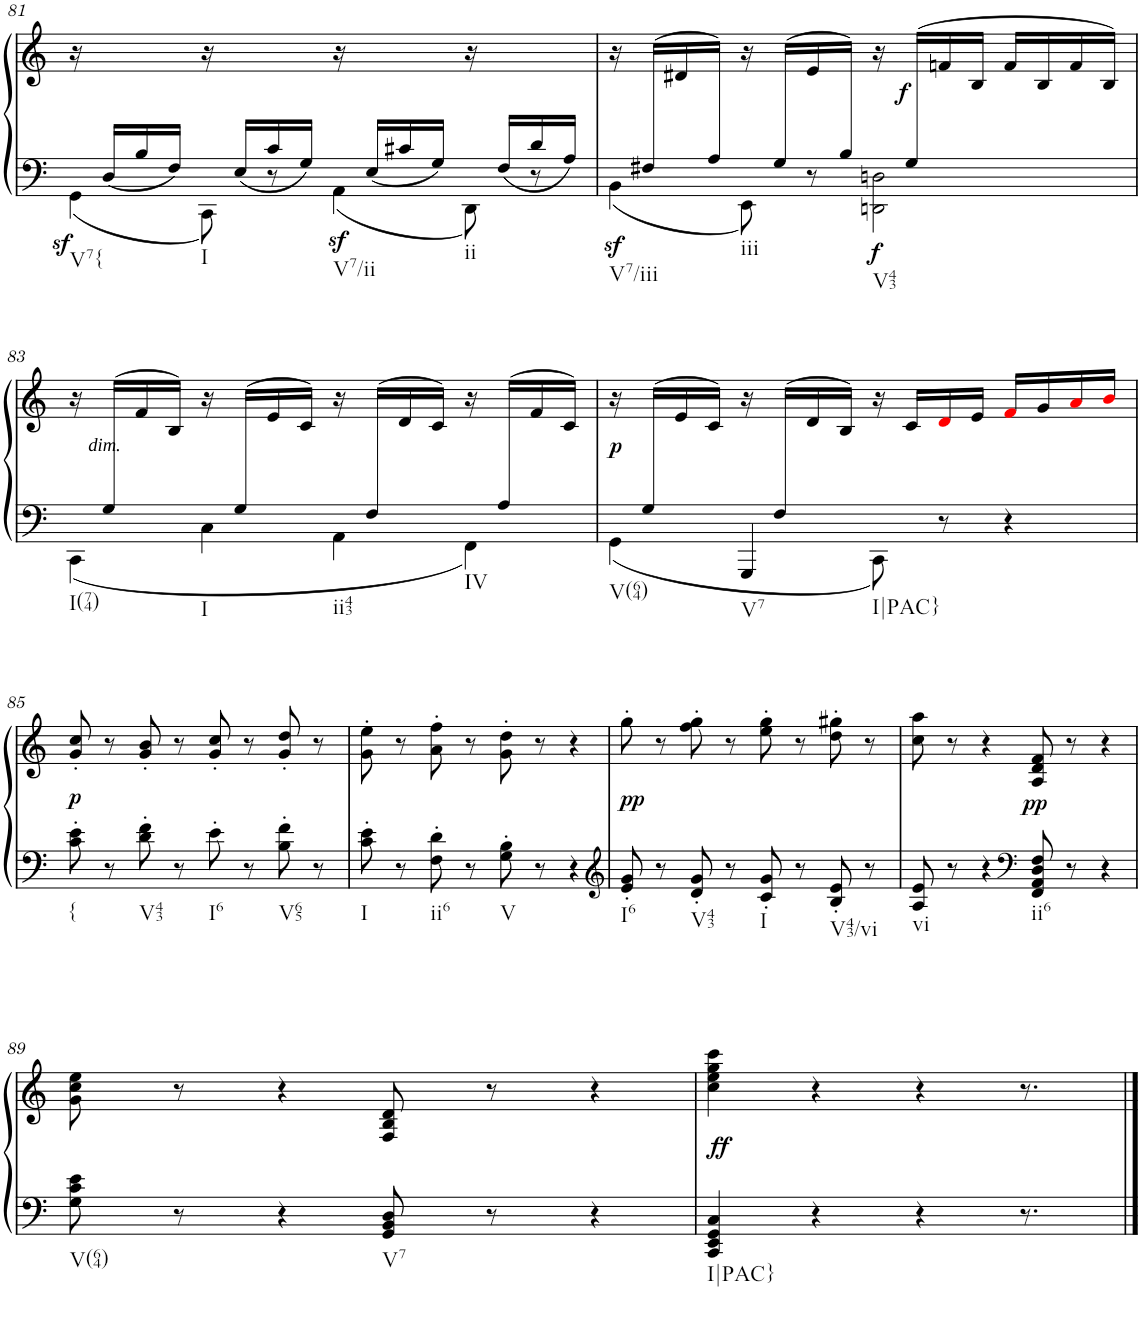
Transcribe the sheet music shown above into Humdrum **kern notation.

**kern	**kern	**dynam
*part1	*part1	*part1
*staff2	*staff1	*staff1/2
*I"Piano	*	*
*I'Pno	*	*
!!LO:PB:g=z
*clefF4	*clefG2	*
*k[]	*k[]	*
*M4/4	*M4/4	*
*met(c|)	*met(c|)	*
=81	=81	=81
*^	*	*
!LO:TX:b:t=V7{	!	!	!
!	!	!	!LO:DY:b=2
16ryy	4GG\	16r	sf
16D/LL	.	8.ryy	.
16B/	.	.	.
16F/JJ	.	.	.
!LO:TX:b:t=I	!	!	!
16ryy	8CC\	16r	.
16E/LL	.	8.ryy	.
16c/	8r	.	.
16G/JJ	.	.	.
!LO:TX:b:t=V7/ii	!	!	!
!	!	!	!LO:DY:b=2
16ryy	4AA\	16r	sf
16E/LL	.	8.ryy	.
16c#X/	.	.	.
16G/JJ	.	.	.
!LO:TX:b:t=ii	!	!	!
16ryy	8DD\	16r	.
16F/LL	.	8.ryy	.
16d/	8r	.	.
16A/JJ	.	.	.
=82	=82	=82	=82
!LO:TX:b:t=V7/iii	!	!	!
!	!	!	!LO:DY:b=2
16ryy	4BB\	16r	sf
16F#X/LL	.	16ryy	.
16ryy	.	16d#X/	.
16A/JJ	.	16ryy	.
!LO:TX:b:t=iii	!	!	!
16ryy	8EE\	16r	.
16G/LL	.	16ryy	.
16ryy	8r	16e/	.
16B/JJ	.	16ryy	.
!LO:TX:b:t=V43	!	!	!
!	!	!	!LO:DY:b=2
16ryy	2DDn\ 2Dn\	16r	f
!	!	!	!LO:DY:b
(>16G/LL	.	16ryy	f
4.ryy	.	16fn/	.
.	.	16B/JJ	.
.	.	16f/LL	.
.	.	16B/	.
.	.	16f/	.
.	.	16B/JJ)	.
!!LO:LB:g=z
=83	=83	=83	=83
!LO:TX:b:t=I(74)	!	!	!
16ryy	4CC\	16r	.
!	!	!	!LO:DY:b
(>16G/LL	.	16ryy	other-dynamics
8.ryy	.	16f/	.
.	.	16B/JJ)	.
!	!LO:TX:b:t=I	!	!
.	4C\	16r	.
(>16G/LL	.	16ryy	.
8.ryy	.	16e/	.
.	.	16c/JJ)	.
!	!LO:TX:b:t=ii43	!	!
.	4AA\	16r	.
(>16F/LL	.	16ryy	.
8.ryy	.	16d/	.
.	.	16c/JJ)	.
!	!LO:TX:b:t=IV	!	!
.	4FF\	16r	.
(>16A/LL	.	16ryy	.
8ryy	.	16f/	.
.	.	16c/JJ)	.
=84	=84	=84	=84
!LO:TX:b:t=V(64)	!	!	!
!	!	!	!LO:DY:b
16ryy	4GG\	16r	p
(>16G/LL	.	16ryy	.
8.ryy	.	16e/	.
.	.	16c/JJ)	.
!	!LO:TX:b:t=V7	!	!
.	4GGG/	16r	.
(>16F/LL	.	16ryy	.
2ryy	.	16d/	.
.	.	16B/JJ)	.
!	!LO:TX:b:t=I|PAC}	!	!
.	8CC\	16r	.
.	.	16c/LL	.
.	8r	16di/	.
.	.	16e/JJ	.
.	4r	16fi/LL	.
.	.	16g/	.
8ryy	.	16ai/	.
.	.	16bi/JJ	.
*v	*v	*	*
!!LO:LB:g=z
=85	=85	=85
!LO:TX:b:t={	!	!
!	!	!LO:DY:b
8c\' 8e\'	8g/' 8cc/'	p
8r	8r	.
!LO:TX:b:t=V43	!	!
8d\' 8f\'	8g/' 8b/'	.
8r	8r	.
!LO:TX:b:t=I6	!	!
8e'\	8g/' 8cc/'	.
8r	8r	.
!LO:TX:b:t=V65	!	!
8B\' 8f\'	8g/' 8dd/'	.
8r	8r	.
=86	=86	=86
!LO:TX:b:t=I	!	!
8c\' 8e\'	8g\' 8ee\'	.
8r	8r	.
!LO:TX:b:t=ii6	!	!
8F\' 8d\'	8a\' 8ff\'	.
8r	8r	.
!LO:TX:b:t=V	!	!
8G\' 8B\'	8g\' 8dd\'	.
8r	8r	.
4r	4r	.
=87	=87	=87
*clefG2	*	*
!LO:TX:b:t=I6	!	!
!	!	!LO:DY:b
8e/' 8g/'	8gg'\	pp
8r	8r	.
!LO:TX:b:t=V43	!	!
8d/' 8g/'	8ff\' 8gg\'	.
8r	8r	.
!LO:TX:b:t=I	!	!
8c/' 8g/'	8ee\' 8gg\'	.
8r	8r	.
!LO:TX:b:t=V43/vi	!	!
8B/' 8e/'	8dd\' 8gg#X\'	.
8r	8r	.
=88	=88	=88
!LO:TX:b:t=vi	!	!
8A/ 8e/	8cc\ 8aa\	.
8r	8r	.
4r	4r	.
*clefF4	*	*
!LO:TX:b:t=ii6	!	!
!	!	!LO:DY:b
8FF/ 8AA/ 8D/ 8F/	8A/ 8d/ 8f/	pp
8r	8r	.
4r	4r	.
!!LO:LB:g=z
=89	=89	=89
!LO:TX:b:t=V(64)	!	!
8G\ 8c\ 8e\	8g\ 8cc\ 8ee\	.
8r	8r	.
4r	4r	.
!LO:TX:b:t=V7	!	!
8GG/ 8BB/ 8D/	8F/ 8B/ 8d/	.
8r	8r	.
4r	4r	.
=90	=90	=90
!LO:TX:b:t=I|PAC}	!	!
!	!	!LO:DY:b
4CC/ 4EE/ 4GG/ 4C/	4cc\ 4ee\ 4gg\ 4ccc\	ff
4r	4r	.
4r	4r	.
8.r	8.r	.
==	==	==
*-	*-	*-
